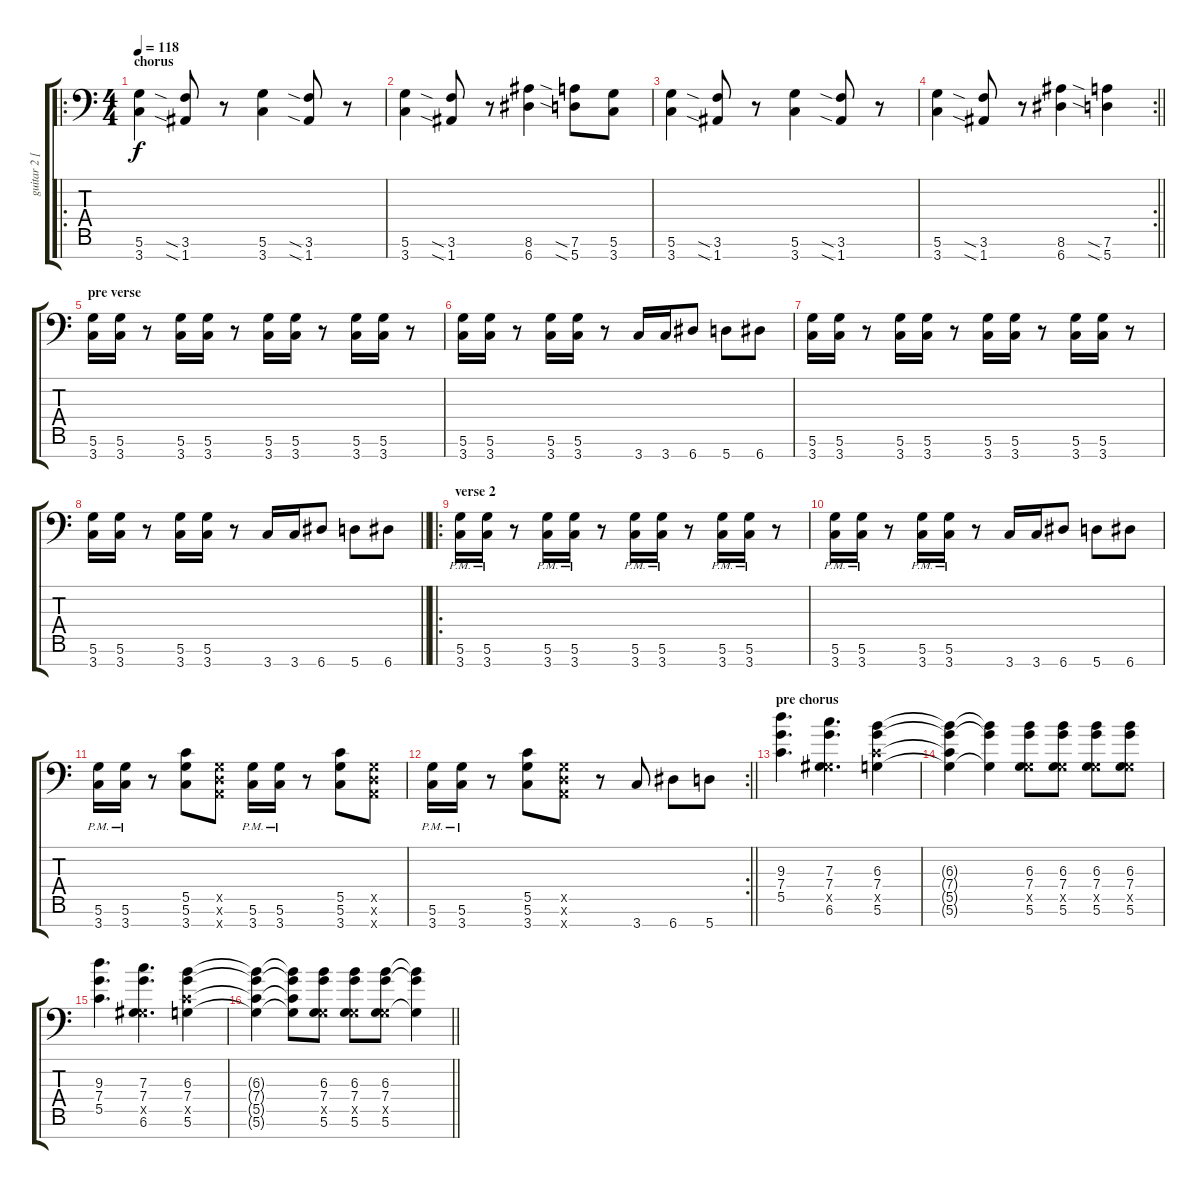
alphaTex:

\track ("guitar 2 [munky]" "guitar 2 [") {instrument distortionguitar}
\staff {score tabs}
\tuning (D4 A3 F3 C3 G2 D2 A1) {hide}
\ro
\ts (4 4)
\section ("" "chorus")
\tempo 118
\clef f4
\ks c
(5.6 3.7).4{dy f volume 14 balance 11 instrument distortionguitar} (3.6{sia} 1.7{sia}).8 r.8 (5.6 3.7).4 (3.6{sia} 1.7{sia}).8 r.8 |
(5.6 3.7).4 (3.6{sia} 1.7{sia}).8 r.8 (8.6 6.7).4 (7.6{sia} 5.7{sia}).8 (5.6 3.7).8 |
(5.6 3.7).4 (3.6{sia} 1.7{sia}).8 r.8 (5.6 3.7).4 (3.6{sia} 1.7{sia}).8 r.8 |
\rc 2
\barLineRight lightlight
(5.6 3.7).4 (3.6{sia} 1.7{sia}).8 r.8 (8.6 6.7).4 (7.6{sia} 5.7{sia}).4 |
\section ("" "pre verse")
(5.6 3.7).16{instrument distortionguitar} (5.6 3.7).16 r.8 (5.6 3.7).16 (5.6 3.7).16 r.8 (5.6 3.7).16 (5.6 3.7).16 r.8 (5.6 3.7).16 (5.6 3.7).16 r.8 |
(5.6 3.7).16 (5.6 3.7).16 r.8 (5.6 3.7).16 (5.6 3.7).16 r.8 3.7.16 3.7.16 6.7.8 5.7.8 6.7.8 |
(5.6 3.7).16 (5.6 3.7).16 r.8 (5.6 3.7).16 (5.6 3.7).16 r.8 (5.6 3.7).16 (5.6 3.7).16 r.8 (5.6 3.7).16 (5.6 3.7).16 r.8 |
\barLineRight lightlight
(5.6 3.7).16 (5.6 3.7).16 r.8 (5.6 3.7).16 (5.6 3.7).16 r.8 3.7.16 3.7.16 6.7.8 5.7.8 6.7.8 |
\ro
\section ("" "verse 2")
(5.6{pm} 3.7{pm}).16{volume 8 balance 4 instrument distortionguitar} (5.6{pm} 3.7{pm}).16 r.8 (5.6{pm} 3.7{pm}).16 (5.6{pm} 3.7{pm}).16 r.8 (5.6{pm} 3.7{pm}).16 (5.6{pm} 3.7{pm}).16 r.8 (5.6{pm} 3.7{pm}).16 (5.6{pm} 3.7{pm}).16 r.8 |
(5.6{pm} 3.7{pm}).16 (5.6{pm} 3.7{pm}).16 r.8 (5.6{pm} 3.7{pm}).16 (5.6{pm} 3.7{pm}).16 r.8 3.7.16 3.7.16 6.7.8 5.7.8 6.7.8 |
(5.6{pm} 3.7{pm}).16{volume 16} (5.6{pm} 3.7{pm}).16 r.8 (5.5 5.6 3.7).8 (0.5{x} 0.6{x} 0.7{x}).8 (5.6{pm} 3.7{pm}).16 (5.6{pm} 3.7{pm}).16 r.8 (5.5 5.6 3.7).8 (0.5{x} 0.6{x} 0.7{x}).8 |
\rc 2
\barLineRight lightlight
(5.6{pm} 3.7{pm}).16 (5.6{pm} 3.7{pm}).16 r.8 (5.5 5.6 3.7).8 (0.5{x} 0.6{x} 0.7{x}).8 r.8 3.7.8 6.7.8 5.7.8 |
\section ("" "pre chorus")
(9.3 7.4 5.5).4{d volume 15 instrument electricguitarclean} (7.3 7.4 0.5{x} 6.6).4{d} (6.3 7.4 5.5{x} 5.6).4 |
(6.3{t} 7.4{t} 5.5{t} 5.6{t}).4 (6.3{t} 7.4{t} 5.6{t}).4 (6.3 7.4 0.5{x} 5.6).8 (6.3 7.4 0.5{x} 5.6).8 (6.3 7.4 0.5{x} 5.6).8 (6.3 7.4 0.5{x} 5.6).8 |
(9.3 7.4 5.5).4{d} (7.3 7.4 0.5{x} 6.6).4{d} (6.3 7.4 5.5{x} 5.6).4 |
\barLineRight lightlight
(6.3{t} 7.4{t} 5.5{t} 5.6{t}).4 (6.3{t} 7.4{t} 5.5{t} 5.6{t}).8 (6.3 7.4 0.5{x} 5.6).8 (6.3 7.4 0.5{x} 5.6).8 (6.3 7.4 0.5{x} 5.6).8 (6.3{t} 7.4{t} 5.6{t}).4
